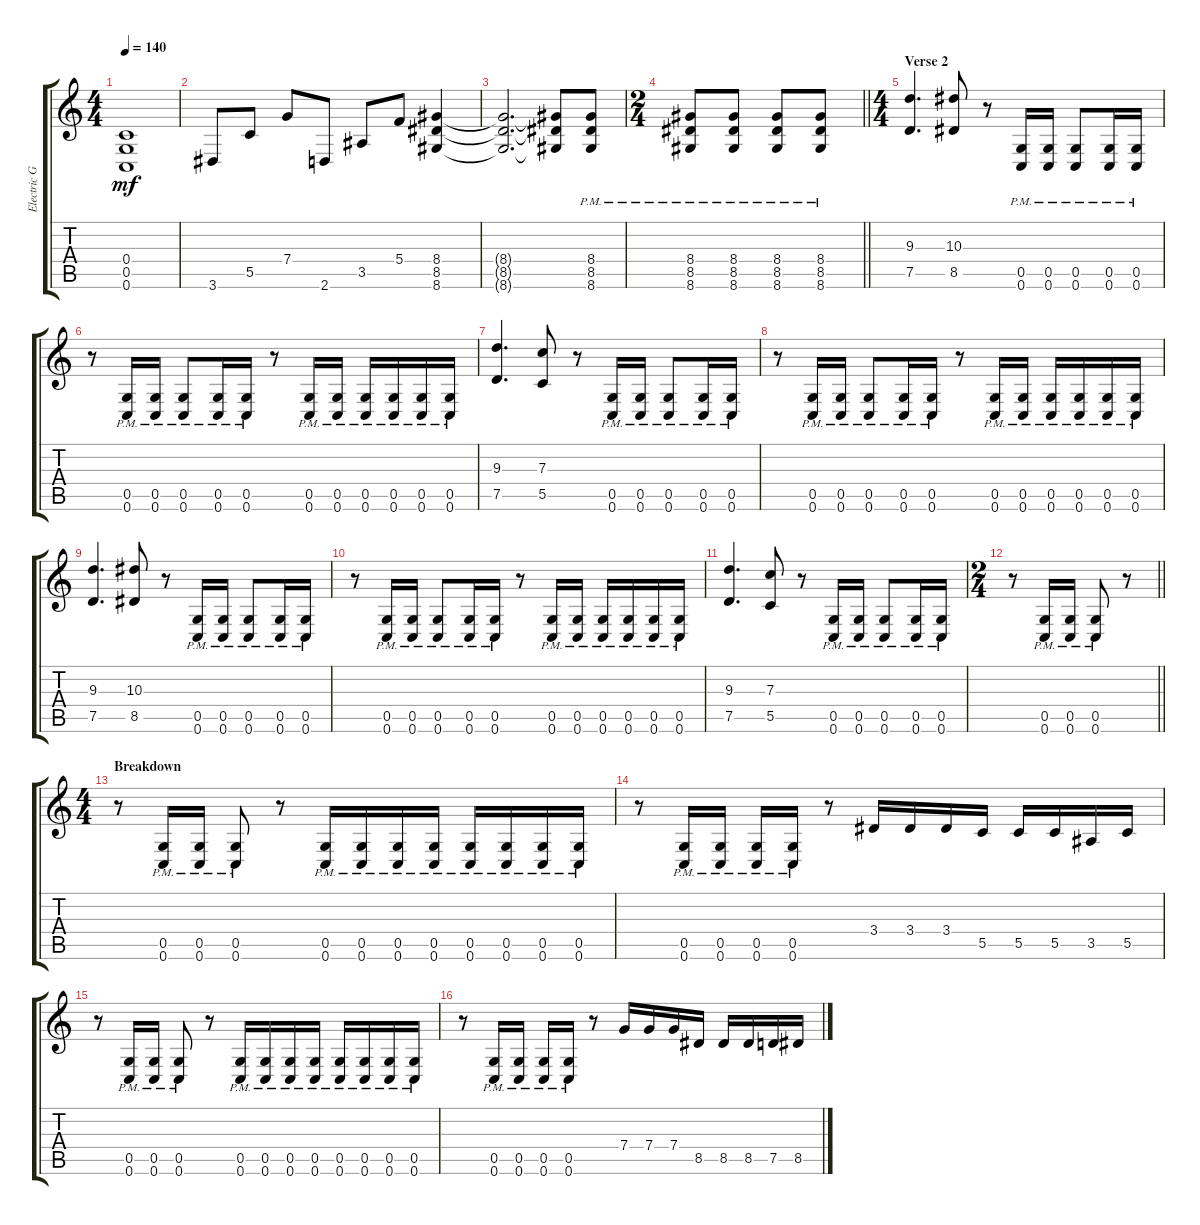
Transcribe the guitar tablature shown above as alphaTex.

\track ("Electric Guitar" "Electric G") {instrument distortionguitar}
\staff {score tabs}
\tuning (D4 A3 F3 C3 G2 C2) {hide}
\ts (4 4)
\tempo 140
\clef g2
\ks c
(0.4{t} 0.5{t} 0.6{t}).1{dy mf} |
3.6.8 5.5.8 7.4.8 2.6.8 3.5.8 5.4.8 (8.4 8.5 8.6).4 |
(8.4{t} 8.5{t} 8.6{t}).2{d} (8.4{t} 8.5{t} 8.6{t}).8 (8.4{pm} 8.5{pm} 8.6{pm}).8 |
\ts (2 4)
\barLineRight lightlight
(8.4{pm} 8.5{pm} 8.6{pm}).8 (8.4{pm} 8.5{pm} 8.6{pm}).8 (8.4{pm} 8.5{pm} 8.6{pm}).8 (8.4{pm} 8.5{pm} 8.6{pm}).8 |
\ts (4 4)
\section ("" "Verse 2")
(9.3 7.5).4{d} (10.3 8.5).8 r.8 (0.5{pm} 0.6{pm}).16 (0.5{pm} 0.6{pm}).16 (0.5{pm} 0.6{pm}).8 (0.5{pm} 0.6{pm}).16 (0.5{pm} 0.6{pm}).16 |
r.8 (0.5{pm} 0.6{pm}).16 (0.5{pm} 0.6{pm}).16 (0.5{pm} 0.6{pm}).8 (0.5{pm} 0.6{pm}).16 (0.5{pm} 0.6{pm}).16 r.8 (0.5{pm} 0.6{pm}).16 (0.5{pm} 0.6{pm}).16 (0.5{pm} 0.6{pm}).16 (0.5{pm} 0.6{pm}).16 (0.5{pm} 0.6{pm}).16 (0.5{pm} 0.6{pm}).16 |
(9.3 7.5).4{d} (7.3 5.5).8 r.8 (0.5{pm} 0.6{pm}).16 (0.5{pm} 0.6{pm}).16 (0.5{pm} 0.6{pm}).8 (0.5{pm} 0.6{pm}).16 (0.5{pm} 0.6{pm}).16 |
r.8 (0.5{pm} 0.6{pm}).16 (0.5{pm} 0.6{pm}).16 (0.5{pm} 0.6{pm}).8 (0.5{pm} 0.6{pm}).16 (0.5{pm} 0.6{pm}).16 r.8 (0.5{pm} 0.6{pm}).16 (0.5{pm} 0.6{pm}).16 (0.5{pm} 0.6{pm}).16 (0.5{pm} 0.6{pm}).16 (0.5{pm} 0.6{pm}).16 (0.5{pm} 0.6{pm}).16 |
(9.3 7.5).4{d} (10.3 8.5).8 r.8 (0.5{pm} 0.6{pm}).16 (0.5{pm} 0.6{pm}).16 (0.5{pm} 0.6{pm}).8 (0.5{pm} 0.6{pm}).16 (0.5{pm} 0.6{pm}).16 |
r.8 (0.5{pm} 0.6{pm}).16 (0.5{pm} 0.6{pm}).16 (0.5{pm} 0.6{pm}).8 (0.5{pm} 0.6{pm}).16 (0.5{pm} 0.6{pm}).16 r.8 (0.5{pm} 0.6{pm}).16 (0.5{pm} 0.6{pm}).16 (0.5{pm} 0.6{pm}).16 (0.5{pm} 0.6{pm}).16 (0.5{pm} 0.6{pm}).16 (0.5{pm} 0.6{pm}).16 |
(9.3 7.5).4{d} (7.3 5.5).8 r.8 (0.5{pm} 0.6{pm}).16 (0.5{pm} 0.6{pm}).16 (0.5{pm} 0.6{pm}).8 (0.5{pm} 0.6{pm}).16 (0.5{pm} 0.6{pm}).16 |
\ts (2 4)
\barLineRight lightlight
r.8 (0.5{pm} 0.6{pm}).16 (0.5{pm} 0.6{pm}).16 (0.5{pm} 0.6{pm}).8 r.8 |
\ts (4 4)
\section ("" "Breakdown")
r.8 (0.5{pm} 0.6{pm}).16 (0.5{pm} 0.6{pm}).16 (0.5{pm} 0.6{pm}).8 r.8 (0.5{pm} 0.6{pm}).16 (0.5{pm} 0.6{pm}).16 (0.5{pm} 0.6{pm}).16 (0.5{pm} 0.6{pm}).16 (0.5{pm} 0.6{pm}).16 (0.5{pm} 0.6{pm}).16 (0.5{pm} 0.6{pm}).16 (0.5{pm} 0.6{pm}).16 |
r.8 (0.5{pm} 0.6{pm}).16 (0.5{pm} 0.6{pm}).16 (0.5{pm} 0.6{pm}).16 (0.5{pm} 0.6{pm}).16 r.8 3.4.16 3.4.16 3.4.16 5.5.16 5.5.16 5.5.16 3.5.16 5.5.16 |
r.8 (0.5{pm} 0.6{pm}).16 (0.5{pm} 0.6{pm}).16 (0.5{pm} 0.6{pm}).8 r.8 (0.5{pm} 0.6{pm}).16 (0.5{pm} 0.6{pm}).16 (0.5{pm} 0.6{pm}).16 (0.5{pm} 0.6{pm}).16 (0.5{pm} 0.6{pm}).16 (0.5{pm} 0.6{pm}).16 (0.5{pm} 0.6{pm}).16 (0.5{pm} 0.6{pm}).16 |
r.8 (0.5{pm} 0.6{pm}).16 (0.5{pm} 0.6{pm}).16 (0.5{pm} 0.6{pm}).16 (0.5{pm} 0.6{pm}).16 r.8 7.4.16 7.4.16 7.4.16 8.5.16 8.5.16 8.5.16 7.5.16 8.5.16
